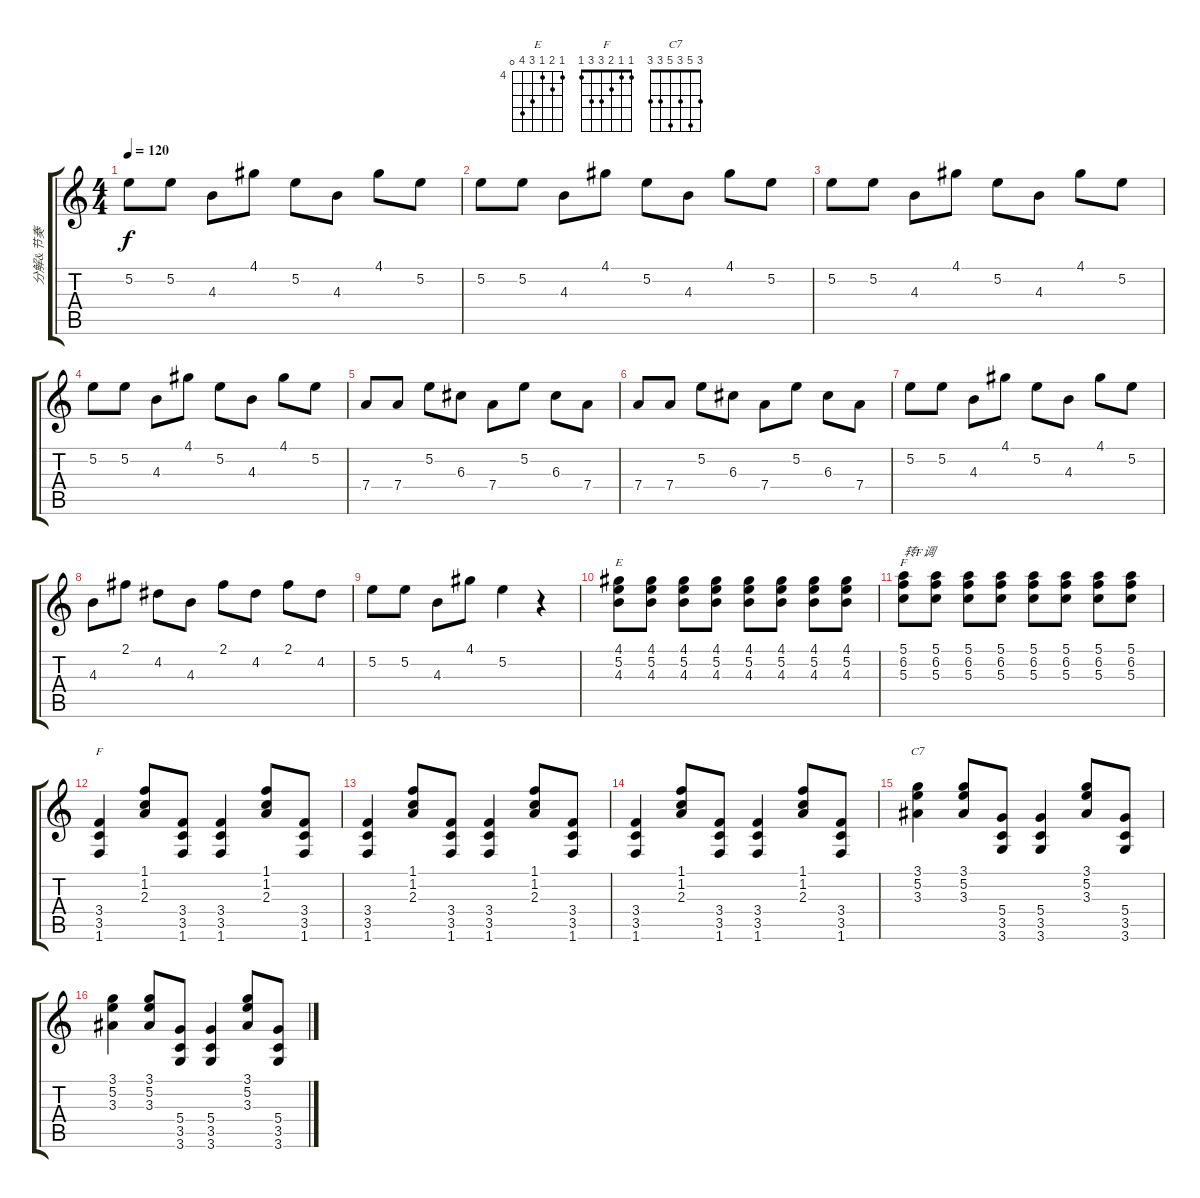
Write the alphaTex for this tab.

\track ("分解&节奏" "分解&节奏") {instrument acousticguitarsteel}
\staff {score tabs}
\tuning (E4 B3 G3 D3 A2 E2) {hide}
\chord ("E" 4 5 4 6 7 0) {firstfret 4}
\chord ("F" 5 6 5 7 8 x) {firstfret 5}
\chord ("F" 1 1 2 3 3 1)
\chord ("C7" 3 5 3 5 3 3)
\ts (4 4)
\tempo 120
\clef g2
\ks c
5.2.8{dy f} 5.2.8 4.3.8 4.1.8 5.2.8 4.3.8 4.1.8 5.2.8 |
5.2.8 5.2.8 4.3.8 4.1.8 5.2.8 4.3.8 4.1.8 5.2.8 |
5.2.8 5.2.8 4.3.8 4.1.8 5.2.8 4.3.8 4.1.8 5.2.8 |
5.2.8 5.2.8 4.3.8 4.1.8 5.2.8 4.3.8 4.1.8 5.2.8 |
7.4.8 7.4.8 5.2.8 6.3.8 7.4.8 5.2.8 6.3.8 7.4.8 |
7.4.8 7.4.8 5.2.8 6.3.8 7.4.8 5.2.8 6.3.8 7.4.8 |
5.2.8 5.2.8 4.3.8 4.1.8 5.2.8 4.3.8 4.1.8 5.2.8 |
4.3.8 2.1.8 4.2.8 4.3.8 2.1.8 4.2.8 2.1.8 4.2.8 |
5.2.8 5.2.8 4.3.8 4.1.8 5.2.4 r.4 |
(4.1 5.2 4.3).8{ch "E"} (4.1 5.2 4.3).8 (4.1 5.2 4.3).8 (4.1 5.2 4.3).8 (4.1 5.2 4.3).8 (4.1 5.2 4.3).8 (4.1 5.2 4.3).8 (4.1 5.2 4.3).8 |
(5.1 6.2 5.3).8{ch "F" txt "转F调"} (5.1 6.2 5.3).8 (5.1 6.2 5.3).8 (5.1 6.2 5.3).8 (5.1 6.2 5.3).8 (5.1 6.2 5.3).8 (5.1 6.2 5.3).8 (5.1 6.2 5.3).8 |
(3.4 3.5 1.6).4{ch "F"} (1.1 1.2 2.3).8 (3.4 3.5 1.6).8 (3.4 3.5 1.6).4 (1.1 1.2 2.3).8 (3.4 3.5 1.6).8 |
(3.4 3.5 1.6).4 (1.1 1.2 2.3).8 (3.4 3.5 1.6).8 (3.4 3.5 1.6).4 (1.1 1.2 2.3).8 (3.4 3.5 1.6).8 |
(3.4 3.5 1.6).4 (1.1 1.2 2.3).8 (3.4 3.5 1.6).8 (3.4 3.5 1.6).4 (1.1 1.2 2.3).8 (3.4 3.5 1.6).8 |
(3.1 5.2 3.3).4{ch "C7"} (3.1 5.2 3.3).8 (5.4 3.5 3.6).8 (5.4 3.5 3.6).4 (3.1 5.2 3.3).8 (5.4 3.5 3.6).8 |
(3.1 5.2 3.3).4 (3.1 5.2 3.3).8 (5.4 3.5 3.6).8 (5.4 3.5 3.6).4 (3.1 5.2 3.3).8 (5.4 3.5 3.6).8
